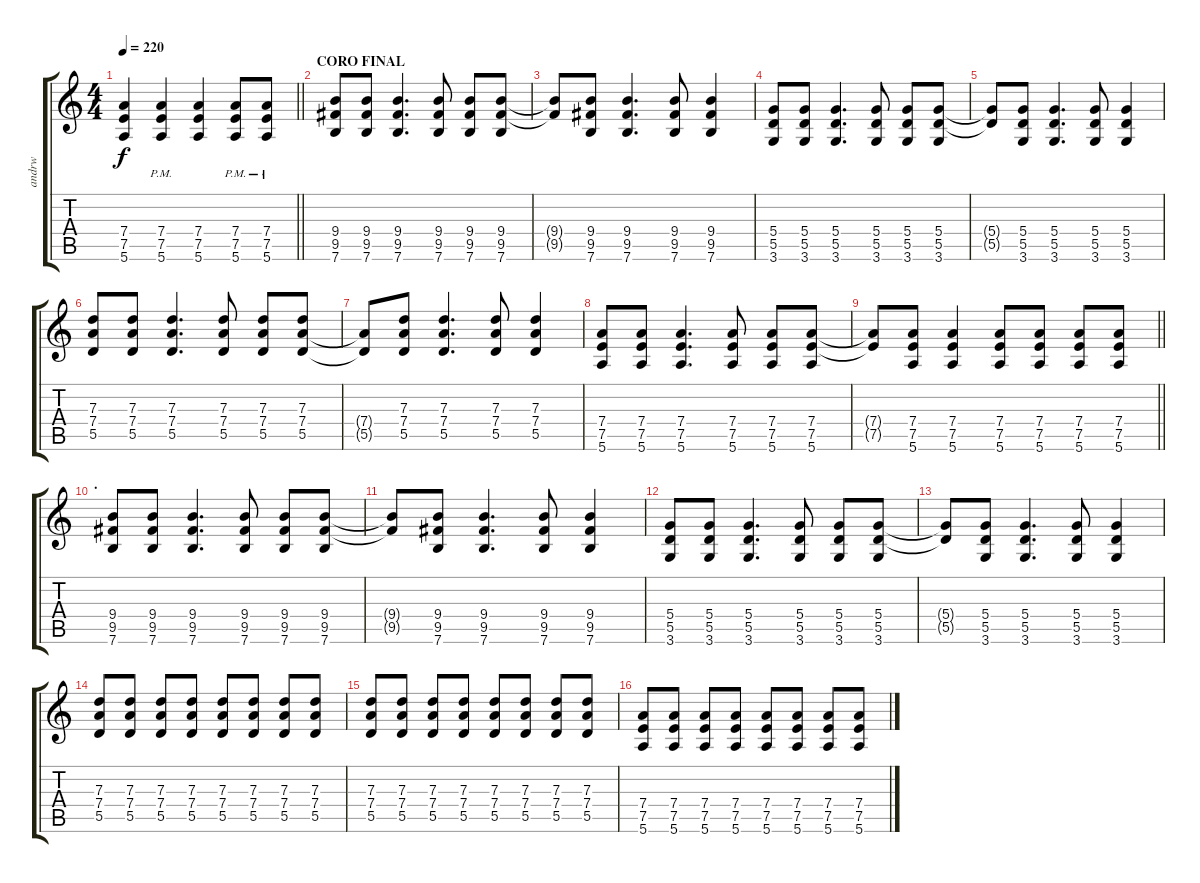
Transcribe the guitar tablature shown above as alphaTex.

\track ("andrw" "andrw") {instrument distortionguitar}
\staff {score tabs}
\tuning (E4 B3 G3 D3 A2 E2) {hide}
\ts (4 4)
\tempo 220
\clef g2
\barLineRight lightlight
\ks c
(7.4 7.5 5.6).4{dy f} (7.4{pm} 7.5{pm} 5.6{pm}).4 (7.4 7.5 5.6).4 (7.4{pm} 7.5{pm} 5.6{pm}).8 (7.4{pm} 7.5 5.6).8 |
\section ("" "CORO FINAL")
(9.4 9.5 7.6).8 (9.4 9.5 7.6).8 (9.4 9.5 7.6).4{d} (9.4 9.5 7.6).8 (9.4 9.5 7.6).8 (9.4 9.5 7.6).8 |
(9.4{t} 9.5{t}).8 (9.4 9.5 7.6).8 (9.4 9.5 7.6).4{d} (9.4 9.5 7.6).8 (9.4 9.5 7.6).4 |
(5.4 5.5 3.6).8 (5.4 5.5 3.6).8 (5.4 5.5 3.6).4{d} (5.4 5.5 3.6).8 (5.4 5.5 3.6).8 (5.4 5.5 3.6).8 |
(5.4{t} 5.5{t}).8 (5.4 5.5 3.6).8 (5.4 5.5 3.6).4{d} (5.4 5.5 3.6).8 (5.4 5.5 3.6).4 |
(7.3 7.4 5.5).8 (7.3 7.4 5.5).8 (7.3 7.4 5.5).4{d} (7.3 7.4 5.5).8 (7.3 7.4 5.5).8 (7.3 7.4 5.5).8 |
(7.4{t} 5.5{t}).8 (7.3 7.4 5.5).8 (7.3 7.4 5.5).4{d} (7.3 7.4 5.5).8 (7.3 7.4 5.5).4 |
(7.4 7.5 5.6).8 (7.4 7.5 5.6).8 (7.4 7.5 5.6).4{d} (7.4 7.5 5.6).8 (7.4 7.5 5.6).8 (7.4 7.5 5.6).8 |
\barLineRight lightlight
(7.4{t} 7.5{t}).8 (7.4 7.5 5.6).8 (7.4 7.5 5.6).4 (7.4 7.5 5.6).8 (7.4 7.5 5.6).8 (7.4 7.5 5.6).8 (7.4 7.5 5.6).8 |
\section ("" ".")
(9.4 9.5 7.6).8 (9.4 9.5 7.6).8 (9.4 9.5 7.6).4{d} (9.4 9.5 7.6).8 (9.4 9.5 7.6).8 (9.4 9.5 7.6).8 |
(9.4{t} 9.5{t}).8 (9.4 9.5 7.6).8 (9.4 9.5 7.6).4{d} (9.4 9.5 7.6).8 (9.4 9.5 7.6).4 |
(5.4 5.5 3.6).8 (5.4 5.5 3.6).8 (5.4 5.5 3.6).4{d} (5.4 5.5 3.6).8 (5.4 5.5 3.6).8 (5.4 5.5 3.6).8 |
(5.4{t} 5.5{t}).8 (5.4 5.5 3.6).8 (5.4 5.5 3.6).4{d} (5.4 5.5 3.6).8 (5.4 5.5 3.6).4 |
(7.3 7.4 5.5).8 (7.3 7.4 5.5).8 (7.3 7.4 5.5).8 (7.3 7.4 5.5).8 (7.3 7.4 5.5).8 (7.3 7.4 5.5).8 (7.3 7.4 5.5).8 (7.3 7.4 5.5).8 |
(7.3 7.4 5.5).8 (7.3 7.4 5.5).8 (7.3 7.4 5.5).8 (7.3 7.4 5.5).8 (7.3 7.4 5.5).8 (7.3 7.4 5.5).8 (7.3 7.4 5.5).8 (7.3 7.4 5.5).8 |
(7.4 7.5 5.6).8 (7.4 7.5 5.6).8 (7.4 7.5 5.6).8 (7.4 7.5 5.6).8 (7.4 7.5 5.6).8 (7.4 7.5 5.6).8 (7.4 7.5 5.6).8 (7.4 7.5 5.6).8
